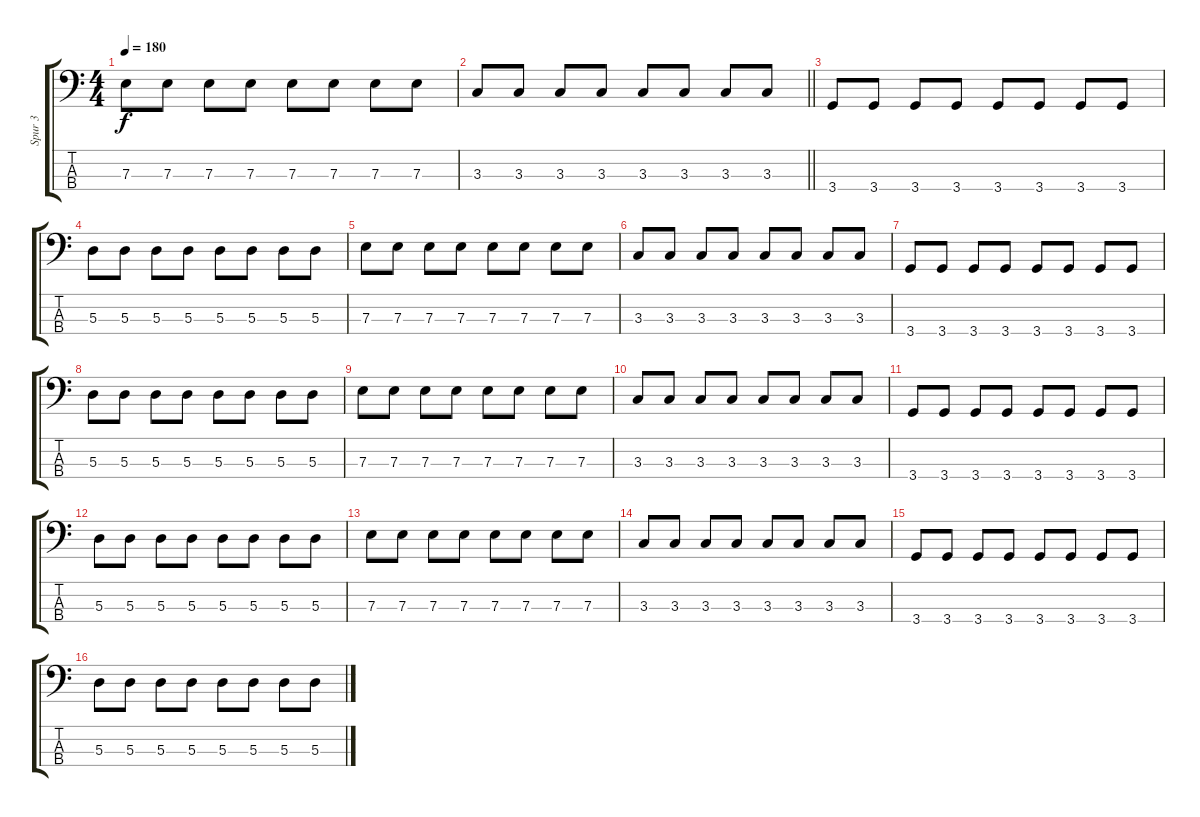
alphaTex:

\track ("Spur 3" "Spur 3") {instrument electricbassfinger}
\staff {score tabs}
\tuning (G2 D2 A1 E1) {hide}
\ts (4 4)
\tempo 180
\clef f4
\ks c
7.3.8{dy f} 7.3.8 7.3.8 7.3.8 7.3.8 7.3.8 7.3.8 7.3.8 |
\barLineRight lightlight
3.3.8 3.3.8 3.3.8 3.3.8 3.3.8 3.3.8 3.3.8 3.3.8 |
3.4.8 3.4.8 3.4.8 3.4.8 3.4.8 3.4.8 3.4.8 3.4.8 |
5.3.8 5.3.8 5.3.8 5.3.8 5.3.8 5.3.8 5.3.8 5.3.8 |
7.3.8 7.3.8 7.3.8 7.3.8 7.3.8 7.3.8 7.3.8 7.3.8 |
3.3.8 3.3.8 3.3.8 3.3.8 3.3.8 3.3.8 3.3.8 3.3.8 |
3.4.8 3.4.8 3.4.8 3.4.8 3.4.8 3.4.8 3.4.8 3.4.8 |
5.3.8 5.3.8 5.3.8 5.3.8 5.3.8 5.3.8 5.3.8 5.3.8 |
7.3.8 7.3.8 7.3.8 7.3.8 7.3.8 7.3.8 7.3.8 7.3.8 |
3.3.8 3.3.8 3.3.8 3.3.8 3.3.8 3.3.8 3.3.8 3.3.8 |
3.4.8 3.4.8 3.4.8 3.4.8 3.4.8 3.4.8 3.4.8 3.4.8 |
5.3.8 5.3.8 5.3.8 5.3.8 5.3.8 5.3.8 5.3.8 5.3.8 |
7.3.8 7.3.8 7.3.8 7.3.8 7.3.8 7.3.8 7.3.8 7.3.8 |
3.3.8 3.3.8 3.3.8 3.3.8 3.3.8 3.3.8 3.3.8 3.3.8 |
3.4.8 3.4.8 3.4.8 3.4.8 3.4.8 3.4.8 3.4.8 3.4.8 |
5.3.8 5.3.8 5.3.8 5.3.8 5.3.8 5.3.8 5.3.8 5.3.8
